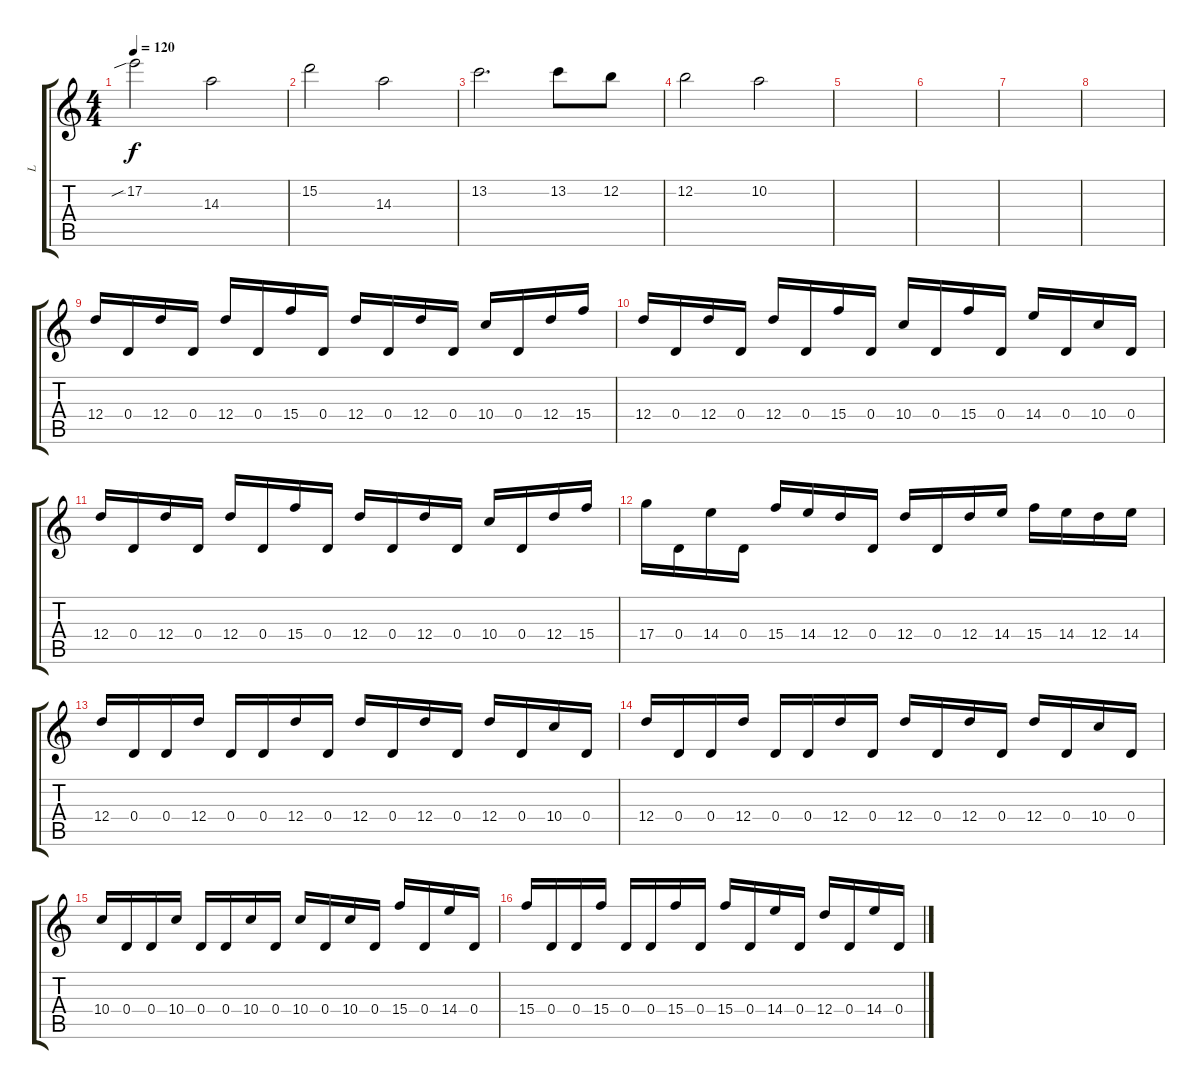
\track ("L" "L") {instrument distortionguitar}
\staff {score tabs}
\tuning (E4 B3 G3 D3 A2 D2) {hide}
\ts (4 4)
\tempo 120
\clef g2
\ks c
17.2{sib}.2{dy f} 14.3.2 |
15.2.2 14.3.2 |
13.2.2{d} 13.2.8 12.2.8 |
12.2.2 10.2.2 |
|
|
|
|
12.4.16 0.4.16 12.4.16 0.4.16 12.4.16 0.4.16 15.4.16 0.4.16 12.4.16 0.4.16 12.4.16 0.4.16 10.4.16 0.4.16 12.4.16 15.4.16 |
12.4.16 0.4.16 12.4.16 0.4.16 12.4.16 0.4.16 15.4.16 0.4.16 10.4.16 0.4.16 15.4.16 0.4.16 14.4.16 0.4.16 10.4.16 0.4.16 |
12.4.16 0.4.16 12.4.16 0.4.16 12.4.16 0.4.16 15.4.16 0.4.16 12.4.16 0.4.16 12.4.16 0.4.16 10.4.16 0.4.16 12.4.16 15.4.16 |
17.4.16 0.4.16 14.4.16 0.4.16 15.4.16 14.4.16 12.4.16 0.4.16 12.4.16 0.4.16 12.4.16 14.4.16 15.4.16 14.4.16 12.4.16 14.4.16 |
12.4.16 0.4.16 0.4.16 12.4.16 0.4.16 0.4.16 12.4.16 0.4.16 12.4.16 0.4.16 12.4.16 0.4.16 12.4.16 0.4.16 10.4.16 0.4.16 |
12.4.16 0.4.16 0.4.16 12.4.16 0.4.16 0.4.16 12.4.16 0.4.16 12.4.16 0.4.16 12.4.16 0.4.16 12.4.16 0.4.16 10.4.16 0.4.16 |
10.4.16 0.4.16 0.4.16 10.4.16 0.4.16 0.4.16 10.4.16 0.4.16 10.4.16 0.4.16 10.4.16 0.4.16 15.4.16 0.4.16 14.4.16 0.4.16 |
15.4.16 0.4.16 0.4.16 15.4.16 0.4.16 0.4.16 15.4.16 0.4.16 15.4.16 0.4.16 14.4.16 0.4.16 12.4.16 0.4.16 14.4.16 0.4.16
